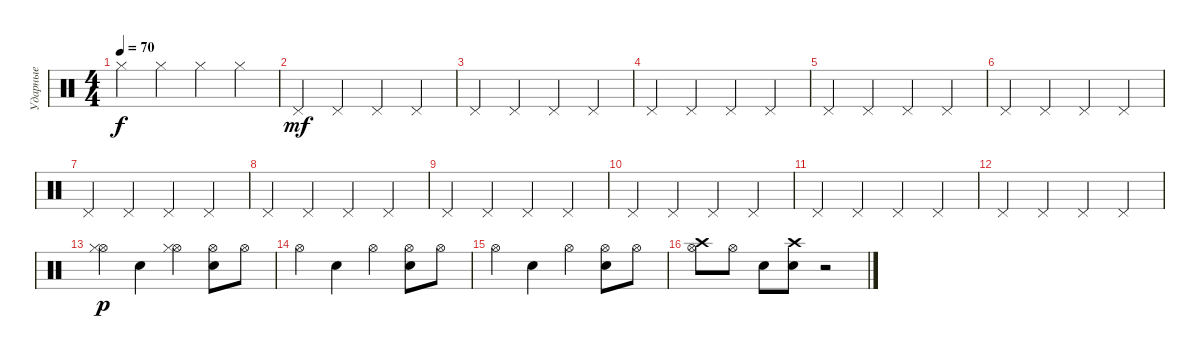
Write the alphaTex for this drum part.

\track ("Ударные" "Ударные") {instrument percussion}
\staff {score}
\articulation defaults
\ts (4 4)
\tempo 70
\clef neutral
\ks c "Hi-Hat (closed)".4{dy f} "Hi-Hat (closed)".4 "Hi-Hat (closed)".4 "Hi-Hat (closed)".4
|
"Pedal Hi-Hat (hit)".4{dy mf} "Pedal Hi-Hat (hit)".4 "Pedal Hi-Hat (hit)".4 "Pedal Hi-Hat (hit)".4 |
"Pedal Hi-Hat (hit)".4 "Pedal Hi-Hat (hit)".4 "Pedal Hi-Hat (hit)".4 "Pedal Hi-Hat (hit)".4 |
"Pedal Hi-Hat (hit)".4 "Pedal Hi-Hat (hit)".4 "Pedal Hi-Hat (hit)".4 "Pedal Hi-Hat (hit)".4 |
"Pedal Hi-Hat (hit)".4 "Pedal Hi-Hat (hit)".4 "Pedal Hi-Hat (hit)".4 "Pedal Hi-Hat (hit)".4 |
"Pedal Hi-Hat (hit)".4 "Pedal Hi-Hat (hit)".4 "Pedal Hi-Hat (hit)".4 "Pedal Hi-Hat (hit)".4 |
"Pedal Hi-Hat (hit)".4 "Pedal Hi-Hat (hit)".4 "Pedal Hi-Hat (hit)".4 "Pedal Hi-Hat (hit)".4 |
"Pedal Hi-Hat (hit)".4 "Pedal Hi-Hat (hit)".4 "Pedal Hi-Hat (hit)".4 "Pedal Hi-Hat (hit)".4 |
"Pedal Hi-Hat (hit)".4 "Pedal Hi-Hat (hit)".4 "Pedal Hi-Hat (hit)".4 "Pedal Hi-Hat (hit)".4 |
"Pedal Hi-Hat (hit)".4 "Pedal Hi-Hat (hit)".4 "Pedal Hi-Hat (hit)".4 "Pedal Hi-Hat (hit)".4 |
"Pedal Hi-Hat (hit)".4 "Pedal Hi-Hat (hit)".4 "Pedal Hi-Hat (hit)".4 "Pedal Hi-Hat (hit)".4 |
"Pedal Hi-Hat (hit)".4 "Pedal Hi-Hat (hit)".4 "Pedal Hi-Hat (hit)".4 "Pedal Hi-Hat (hit)".4 |
("Hi-Hat (open)" "Hi-Hat (closed)").4{dy p} "Electric Snare (hit)".4 ("Hi-Hat (open)" "Hi-Hat (closed)").4 ("Hi-Hat (open)" "Electric Snare (hit)").8 "Hi-Hat (open)".8 |
"Hi-Hat (open)".4 "Electric Snare (hit)".4 "Hi-Hat (open)".4 ("Hi-Hat (open)" "Electric Snare (hit)").8 "Hi-Hat (open)".8 |
"Hi-Hat (open)".4 "Electric Snare (hit)".4 "Hi-Hat (open)".4 ("Hi-Hat (open)" "Electric Snare (hit)").8 "Hi-Hat (open)".8 |
("Hi-Hat (open)" "Crash high (hit)").8 "Hi-Hat (open)".8 "Electric Snare (hit)".8 ("Crash high (hit)" "Electric Snare (hit)").8 r.2
